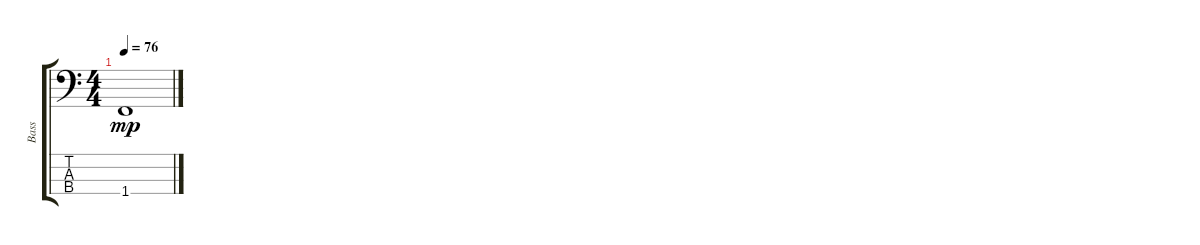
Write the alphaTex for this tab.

\track ("Bass" "Bass") {instrument electricbassfinger}
\staff {score tabs}
\tuning (G2 D2 A1 E1) {hide}
\ts (4 4)
\tempo 76
\clef f4
\ks c
1.4.1{dy mp}
